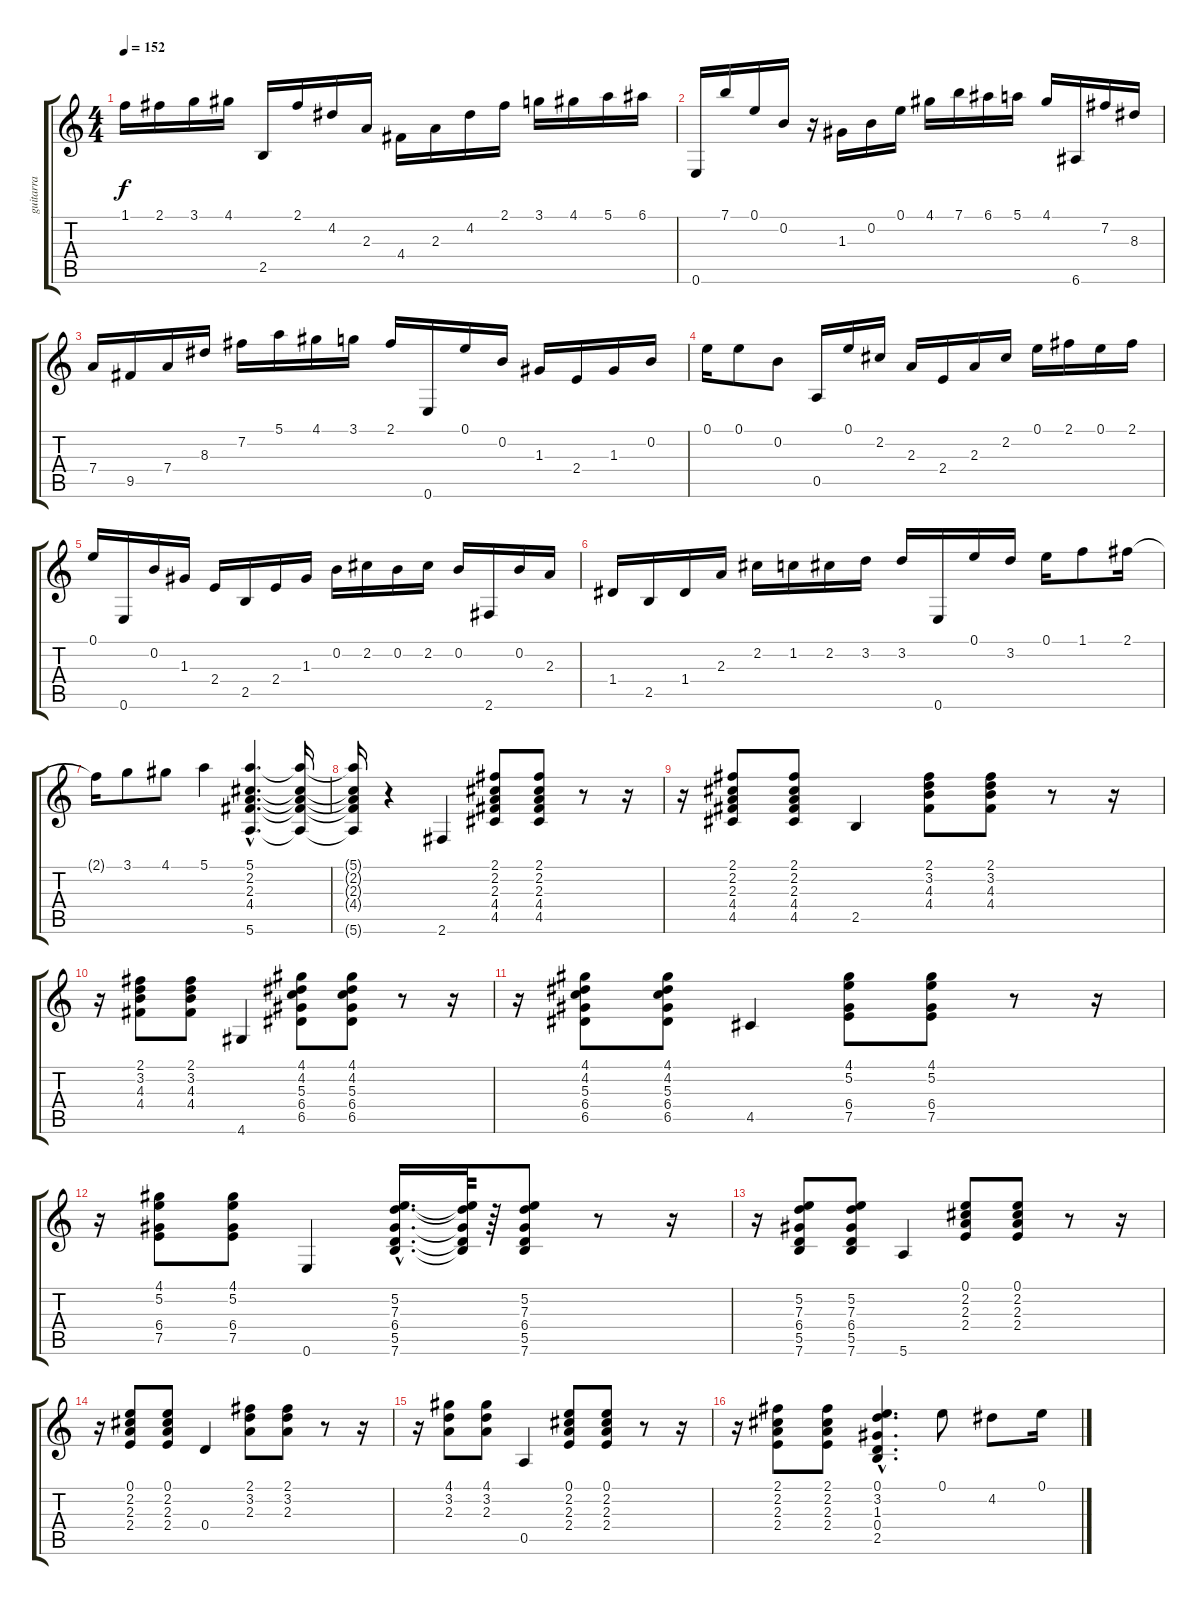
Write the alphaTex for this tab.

\track ("guitarra" "guitarra") {instrument acousticguitarnylon}
\staff {score tabs}
\tuning (E4 B3 G3 D3 A2 E2) {hide}
\ts (4 4)
\tempo 152
\clef g2
\ks c
1.1.16{dy f} 2.1.16 3.1.16 4.1.16 2.5.16 2.1.16 4.2.16 2.3.16 4.4.16 2.3.16 4.2.16 2.1.16 3.1.16 4.1.16 5.1.16 6.1.16 |
0.6.16 7.1.16 0.1.16 0.2.16 r.16 1.3.16 0.2.16 0.1.16 4.1.16 7.1.16 6.1.16 5.1.16 4.1.16 6.6.16 7.2.16 8.3.16 |
7.4.16 9.5.16 7.4.16 8.3.16 7.2.16 5.1.16 4.1.16 3.1.16 2.1.16 0.6.16 0.1.16 0.2.16 1.3.16 2.4.16 1.3.16 0.2.16 |
0.1.16 0.1.8 0.2.8 0.5.16 0.1.16 2.2.16 2.3.16 2.4.16 2.3.16 2.2.16 0.1.16 2.1.16 0.1.16 2.1.16 |
0.1.16 0.6.16 0.2.16 1.3.16 2.4.16 2.5.16 2.4.16 1.3.16 0.2.16 2.2.16 0.2.16 2.2.16 0.2.16 2.6.16 0.2.16 2.3.16 |
1.4.16 2.5.16 1.4.16 2.3.16 2.2.16 1.2.16 2.2.16 3.2.16 3.2.16 0.6.16 0.1.16 3.2.16 0.1.16 1.1.8 2.1.16 |
2.1{t}.16 3.1.8 4.1.8 5.1.4 (5.1{hac} 2.2{hac} 2.3{hac} 4.4{hac} 5.6{hac}).4{d} (5.1{t} 2.2{t} 2.3{t} 4.4{t} 5.6{t}).16 |
(5.1{t} 2.2{t} 2.3{t} 4.4{t} 5.6{t}).16 r.4 2.6.4 (2.1 2.2 2.3 4.4 4.5).8 (2.1 2.2 2.3 4.4 4.5).8 r.8 r.16 |
r.16 (2.1 2.2 2.3 4.4 4.5).8 (2.1 2.2 2.3 4.4 4.5).8 2.5.4 (2.1 3.2 4.3 4.4).8 (2.1 3.2 4.3 4.4).8 r.8 r.16 |
r.16 (2.1 3.2 4.3 4.4).8 (2.1 3.2 4.3 4.4).8 4.6.4 (4.1 4.2 5.3 6.4 6.5).8 (4.1 4.2 5.3 6.4 6.5).8 r.8 r.16 |
r.16 (4.1 4.2 5.3 6.4 6.5).8 (4.1 4.2 5.3 6.4 6.5).8 4.5.4 (4.1 5.2 6.4 7.5).8 (4.1 5.2 6.4 7.5).8 r.8 r.16 |
r.16 (4.1 5.2 6.4 7.5).8 (4.1 5.2 6.4 7.5).8 0.6.4 (5.2{hac} 7.3{hac} 6.4{hac} 5.5{hac} 7.6{hac}).16{d} (5.2{t} 7.3{t} 6.4{t} 5.5{t} 7.6{t}).64 r.64 (5.2 7.3 6.4 5.5 7.6).8 r.8 r.16 |
r.16 (5.2 7.3 6.4 5.5 7.6).8 (5.2 7.3 6.4 5.5 7.6).8 5.6.4 (0.1 2.2 2.3 2.4).8 (0.1 2.2 2.3 2.4).8 r.8 r.16 |
r.16 (0.1 2.2 2.3 2.4).8 (0.1 2.2 2.3 2.4).8 0.4.4 (2.1 3.2 2.3).8 (2.1 3.2 2.3).8 r.8 r.16 |
r.16 (4.1 3.2 2.3).8 (4.1 3.2 2.3).8 0.5.4 (0.1 2.2 2.3 2.4).8 (0.1 2.2 2.3 2.4).8 r.8 r.16 |
r.16 (2.1 2.2 2.3 2.4).8 (2.1 2.2 2.3 2.4).8 (0.1{hac} 3.2{hac} 1.3{hac} 0.4{hac} 2.5{hac}).4{d} 0.1.8 4.2.8 0.1.16
